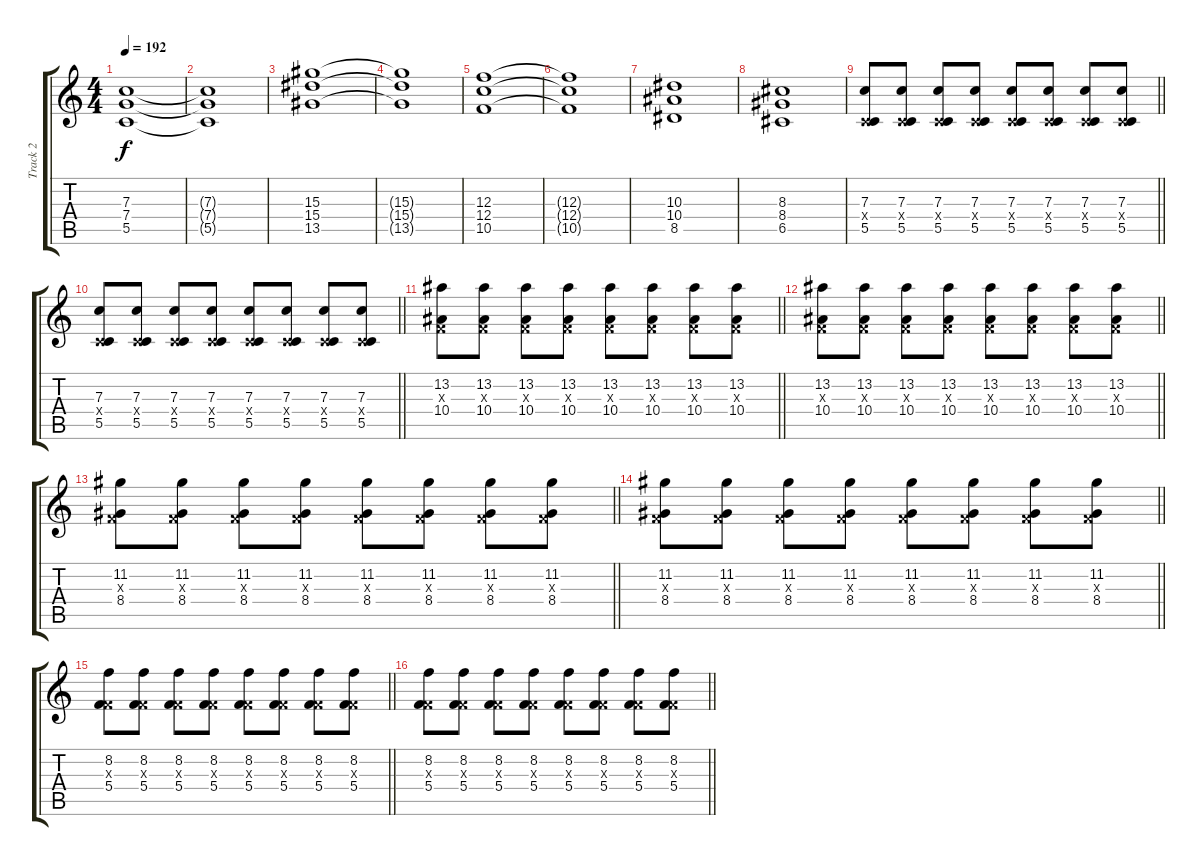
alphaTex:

\track ("Track 2" "Track 2") {instrument distortionguitar}
\staff {score tabs}
\tuning (D4 A3 F3 C3 G2 C2) {hide}
\ts (4 4)
\tempo 192
\clef g2
\ks c
(7.3 7.4 5.5).1{dy f} |
(7.3{t} 7.4{t} 5.5{t}).1 |
(15.3 15.4 13.5).1 |
(15.3{t} 15.4{t} 13.5{t}).1 |
(12.3 12.4 10.5).1 |
(12.3{t} 12.4{t} 10.5{t}).1 |
(10.3 10.4 8.5).1 |
(8.3 8.4 6.5).1 |
\barLineRight lightlight
(7.3 0.4{x} 5.5).8 (7.3 0.4{x} 5.5).8 (7.3 0.4{x} 5.5).8 (7.3 0.4{x} 5.5).8 (7.3 0.4{x} 5.5).8 (7.3 0.4{x} 5.5).8 (7.3 0.4{x} 5.5).8 (7.3 0.4{x} 5.5).8 |
\barLineRight lightlight
(7.3 0.4{x} 5.5).8 (7.3 0.4{x} 5.5).8 (7.3 0.4{x} 5.5).8 (7.3 0.4{x} 5.5).8 (7.3 0.4{x} 5.5).8 (7.3 0.4{x} 5.5).8 (7.3 0.4{x} 5.5).8 (7.3 0.4{x} 5.5).8 |
\barLineRight lightlight
(13.2 0.3{x} 10.4).8 (13.2 0.3{x} 10.4).8 (13.2 0.3{x} 10.4).8 (13.2 0.3{x} 10.4).8 (13.2 0.3{x} 10.4).8 (13.2 0.3{x} 10.4).8 (13.2 0.3{x} 10.4).8 (13.2 0.3{x} 10.4).8 |
\barLineRight lightlight
(13.2 0.3{x} 10.4).8 (13.2 0.3{x} 10.4).8 (13.2 0.3{x} 10.4).8 (13.2 0.3{x} 10.4).8 (13.2 0.3{x} 10.4).8 (13.2 0.3{x} 10.4).8 (13.2 0.3{x} 10.4).8 (13.2 0.3{x} 10.4).8 |
\barLineRight lightlight
(11.2 0.3{x} 8.4).8 (11.2 0.3{x} 8.4).8 (11.2 0.3{x} 8.4).8 (11.2 0.3{x} 8.4).8 (11.2 0.3{x} 8.4).8 (11.2 0.3{x} 8.4).8 (11.2 0.3{x} 8.4).8 (11.2 0.3{x} 8.4).8 |
\barLineRight lightlight
(11.2 0.3{x} 8.4).8 (11.2 0.3{x} 8.4).8 (11.2 0.3{x} 8.4).8 (11.2 0.3{x} 8.4).8 (11.2 0.3{x} 8.4).8 (11.2 0.3{x} 8.4).8 (11.2 0.3{x} 8.4).8 (11.2 0.3{x} 8.4).8 |
\barLineRight lightlight
(8.2 0.3{x} 5.4).8 (8.2 0.3{x} 5.4).8 (8.2 0.3{x} 5.4).8 (8.2 0.3{x} 5.4).8 (8.2 0.3{x} 5.4).8 (8.2 0.3{x} 5.4).8 (8.2 0.3{x} 5.4).8 (8.2 0.3{x} 5.4).8 |
\barLineRight lightlight
(8.2 0.3{x} 5.4).8 (8.2 0.3{x} 5.4).8 (8.2 0.3{x} 5.4).8 (8.2 0.3{x} 5.4).8 (8.2 0.3{x} 5.4).8 (8.2 0.3{x} 5.4).8 (8.2 0.3{x} 5.4).8 (8.2 0.3{x} 5.4).8
